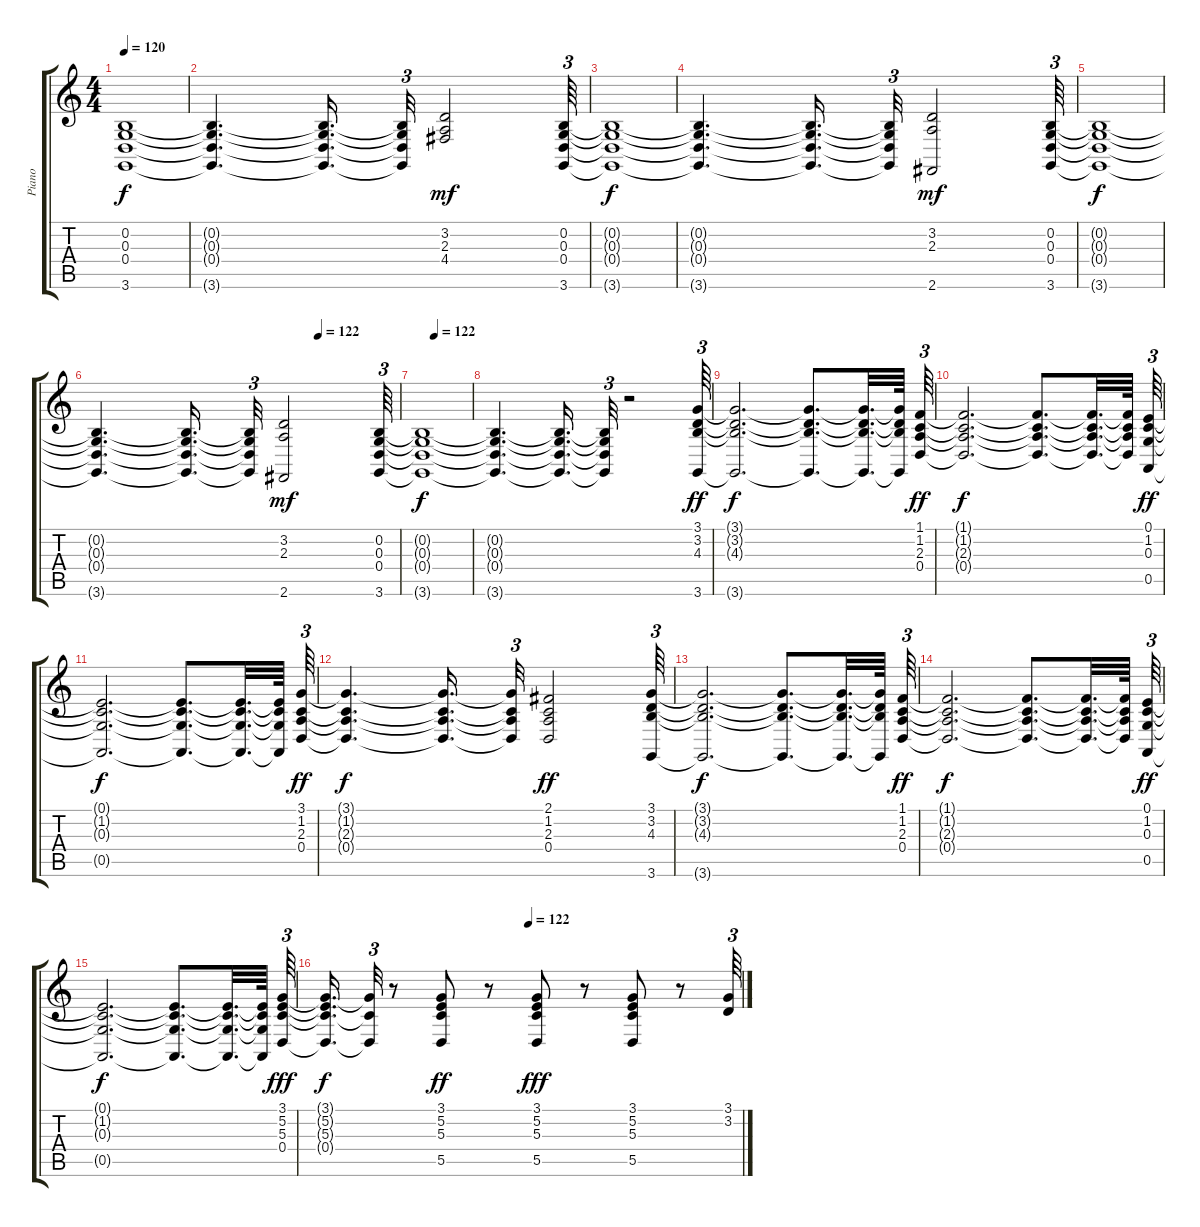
\track ("Piano" "Piano") {instrument acousticgrandpiano}
\staff {score tabs}
\tuning (E4 B3 G3 D3 A2 E2) {hide}
\ts (4 4)
\tempo 120
\clef g2
\ks c
(0.2{t} 0.3{t} 0.4{t} 3.6{t}).1{dy f} |
(0.2{t} 0.3{t} 0.4{t} 3.6{t}).4{d} (0.2{t} 0.3{t} 0.4{t} 3.6{t}).16{d} (0.2{t} 0.3{t} 0.4{t} 3.6{t}).32{tu (3 2)} (3.2 2.3 4.4).2{dy mf} (0.2 0.3 0.4 3.6).64{tu (3 2)} |
(0.2{t} 0.3{t} 0.4{t} 3.6{t}).1{dy f} |
(0.2{t} 0.3{t} 0.4{t} 3.6{t}).4{d} (0.2{t} 0.3{t} 0.4{t} 3.6{t}).16{d} (0.2{t} 0.3{t} 0.4{t} 3.6{t}).32{tu (3 2)} (3.2 2.3 2.6).2{dy mf} (0.2 0.3 0.4 3.6).64{tu (3 2)} |
(0.2{t} 0.3{t} 0.4{t} 3.6{t}).1{dy f} |
\tempo (122 0.734375)
(0.2{t} 0.3{t} 0.4{t} 3.6{t}).4{d} (0.2{t} 0.3{t} 0.4{t} 3.6{t}).16{d} (0.2{t} 0.3{t} 0.4{t} 3.6{t}).32{tu (3 2)} (3.2 2.3 2.6).2{dy mf} (0.2 0.3 0.4 3.6).64{tu (3 2)} |
\tempo (122 0.2604166666666667)
(0.2{t} 0.3{t} 0.4{t} 3.6{t}).1{dy f} |
(0.2{t} 0.3{t} 0.4{t} 3.6{t}).4{d} (0.2{t} 0.3{t} 0.4{t} 3.6{t}).16{d} (0.2{t} 0.3{t} 0.4{t} 3.6{t}).32{tu (3 2)} r.2 (3.1 3.2 4.3 3.6).64{tu (3 2) dy ff} |
(3.1{t} 3.2{t} 4.3{t} 3.6{t}).2{d dy f} (3.1{t} 3.2{t} 4.3{t} 3.6{t}).8{d} (3.1{t} 3.2{t} 4.3{t} 3.6{t}).32{d} (3.1{t} 3.2{t} 4.3{t} 3.6{t}).64 (1.1 1.2 2.3 0.4).64{tu (3 2) dy ff} |
(1.1{t} 1.2{t} 2.3{t} 0.4{t}).2{d dy f} (1.1{t} 1.2{t} 2.3{t} 0.4{t}).8{d} (1.1{t} 1.2{t} 2.3{t} 0.4{t}).32{d} (1.1{t} 1.2{t} 2.3{t} 0.4{t}).64 (0.1 1.2 0.3 0.5).64{tu (3 2) dy ff} |
(0.1{t} 1.2{t} 0.3{t} 0.5{t}).2{d dy f} (0.1{t} 1.2{t} 0.3{t} 0.5{t}).8{d} (0.1{t} 1.2{t} 0.3{t} 0.5{t}).32{d} (0.1{t} 1.2{t} 0.3{t} 0.5{t}).64 (3.1 1.2 2.3 0.4).64{tu (3 2) dy ff} |
(3.1{t} 1.2{t} 2.3{t} 0.4{t}).4{d dy f} (3.1{t} 1.2{t} 2.3{t} 0.4{t}).16{d} (3.1{t} 1.2{t} 2.3{t} 0.4{t}).32{tu (3 2)} (2.1 1.2 2.3 0.4).2{dy ff} (3.1 3.2 4.3 3.6).64{tu (3 2)} |
(3.1{t} 3.2{t} 4.3{t} 3.6{t}).2{d dy f} (3.1{t} 3.2{t} 4.3{t} 3.6{t}).8{d} (3.1{t} 3.2{t} 4.3{t} 3.6{t}).32{d} (3.1{t} 3.2{t} 4.3{t} 3.6{t}).64 (1.1 1.2 2.3 0.4).64{tu (3 2) dy ff} |
(1.1{t} 1.2{t} 2.3{t} 0.4{t}).2{d dy f} (1.1{t} 1.2{t} 2.3{t} 0.4{t}).8{d} (1.1{t} 1.2{t} 2.3{t} 0.4{t}).32{d} (1.1{t} 1.2{t} 2.3{t} 0.4{t}).64 (0.1 1.2 0.3 0.5).64{tu (3 2) dy ff} |
(0.1{t} 1.2{t} 0.3{t} 0.5{t}).2{d dy f} (0.1{t} 1.2{t} 0.3{t} 0.5{t}).8{d} (0.1{t} 1.2{t} 0.3{t} 0.5{t}).32{d} (0.1{t} 1.2{t} 0.3{t} 0.5{t}).64 (3.1 5.2 5.3 0.4).64{tu (3 2) dy fff} |
\tempo (122 0.4895833333333333)
(3.1{t} 5.2{t} 5.3{t} 0.4{t}).16{d dy f} (3.1{t} 5.3{t} 0.4{t}).32{tu (3 2)} r.8 (3.1 5.2 5.3 5.5).8{dy ff} r.8 (3.1 5.2 5.3 5.5).8{dy fff} r.8 (3.1 5.2 5.3 5.5).8 r.8 (3.1 3.2).64{tu (3 2)}
